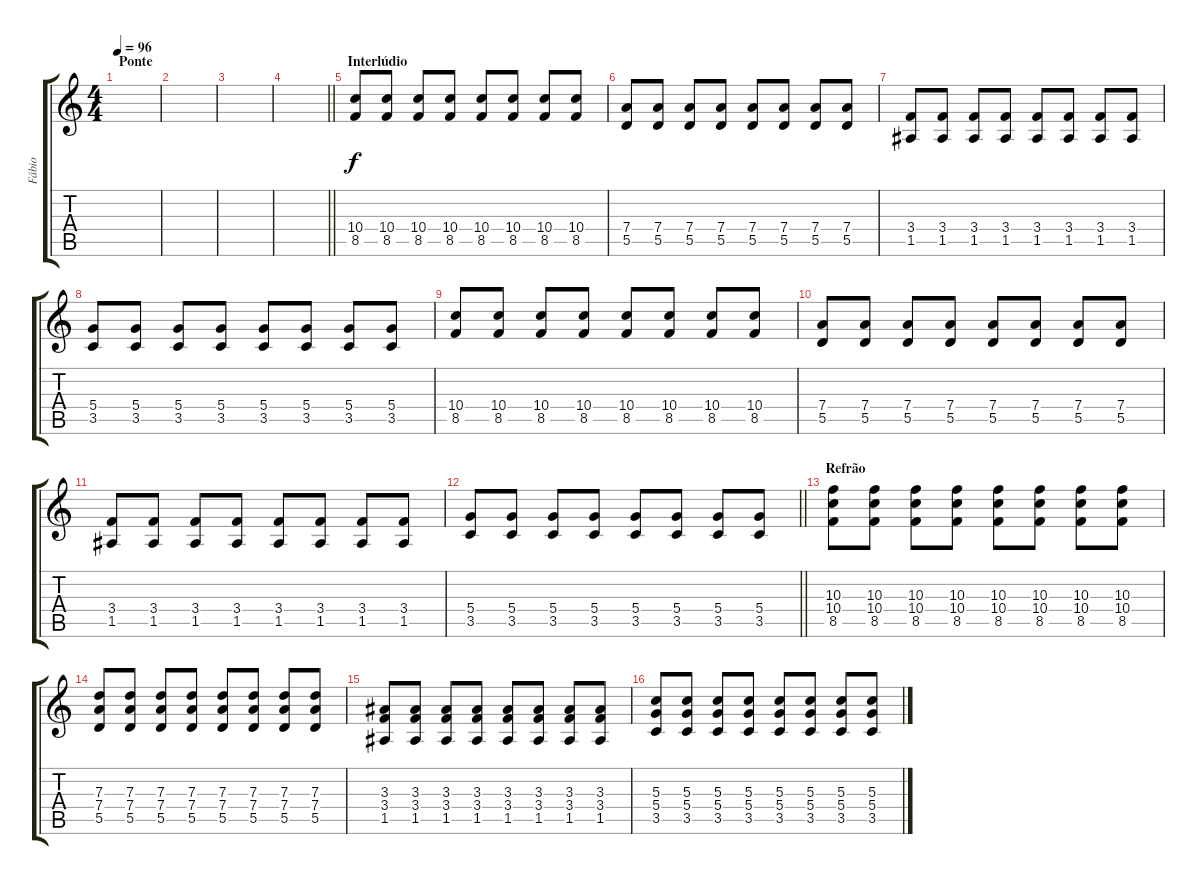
\track ("Fábio" "Fábio") {instrument overdrivenguitar}
\staff {score tabs}
\tuning (E4 B3 G3 D3 A2 E2) {hide}
\ts (4 4)
\section ("" "Ponte")
\tempo 96
\clef g2
\ks c
|
|
|
\barLineRight lightlight
|
\section ("" "Interlúdio")
(10.4 8.5).8{volume 11 instrument electricguitarjazz} (10.4 8.5).8 (10.4 8.5).8 (10.4 8.5).8 (10.4 8.5).8 (10.4 8.5).8 (10.4 8.5).8 (10.4 8.5).8 |
(7.4 5.5).8 (7.4 5.5).8 (7.4 5.5).8 (7.4 5.5).8 (7.4 5.5).8 (7.4 5.5).8 (7.4 5.5).8 (7.4 5.5).8 |
(3.4 1.5).8 (3.4 1.5).8 (3.4 1.5).8 (3.4 1.5).8 (3.4 1.5).8 (3.4 1.5).8 (3.4 1.5).8 (3.4 1.5).8 |
(5.4 3.5).8 (5.4 3.5).8 (5.4 3.5).8 (5.4 3.5).8 (5.4 3.5).8 (5.4 3.5).8 (5.4 3.5).8 (5.4 3.5).8 |
(10.4 8.5).8 (10.4 8.5).8 (10.4 8.5).8 (10.4 8.5).8 (10.4 8.5).8 (10.4 8.5).8 (10.4 8.5).8 (10.4 8.5).8 |
(7.4 5.5).8 (7.4 5.5).8 (7.4 5.5).8 (7.4 5.5).8 (7.4 5.5).8 (7.4 5.5).8 (7.4 5.5).8 (7.4 5.5).8 |
(3.4 1.5).8 (3.4 1.5).8 (3.4 1.5).8 (3.4 1.5).8 (3.4 1.5).8 (3.4 1.5).8 (3.4 1.5).8 (3.4 1.5).8 |
\barLineRight lightlight
(5.4 3.5).8 (5.4 3.5).8 (5.4 3.5).8 (5.4 3.5).8 (5.4 3.5).8 (5.4 3.5).8 (5.4 3.5).8 (5.4 3.5).8 |
\section ("" "Refrão")
(10.3 10.4 8.5).8{volume 11 instrument overdrivenguitar} (10.3 10.4 8.5).8 (10.3 10.4 8.5).8 (10.3 10.4 8.5).8 (10.3 10.4 8.5).8 (10.3 10.4 8.5).8 (10.3 10.4 8.5).8 (10.3 10.4 8.5).8 |
(7.3 7.4 5.5).8 (7.3 7.4 5.5).8 (7.3 7.4 5.5).8 (7.3 7.4 5.5).8 (7.3 7.4 5.5).8 (7.3 7.4 5.5).8 (7.3 7.4 5.5).8 (7.3 7.4 5.5).8 |
(3.3 3.4 1.5).8 (3.3 3.4 1.5).8 (3.3 3.4 1.5).8 (3.3 3.4 1.5).8 (3.3 3.4 1.5).8 (3.3 3.4 1.5).8 (3.3 3.4 1.5).8 (3.3 3.4 1.5).8 |
(5.3 5.4 3.5).8 (5.3 5.4 3.5).8 (5.3 5.4 3.5).8 (5.3 5.4 3.5).8 (5.3 5.4 3.5).8 (5.3 5.4 3.5).8 (5.3 5.4 3.5).8 (5.3 5.4 3.5).8
